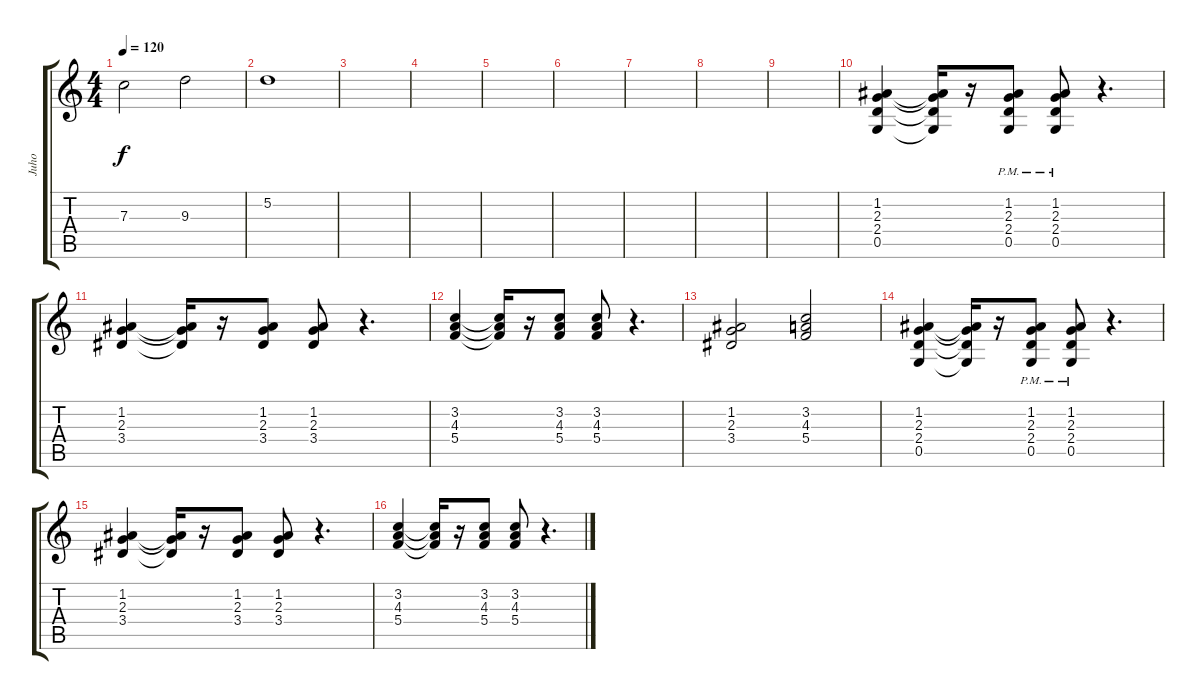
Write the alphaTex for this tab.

\track ("Juho" "Juho") {instrument electricguitarclean}
\staff {score tabs}
\tuning (D4 A3 F3 C3 G2 D2) {hide}
\ts (4 4)
\tempo 120
\clef g2
\ks c
7.3.2{dy f} 9.3.2 |
5.2.1 |
|
|
|
|
|
|
|
(1.2 2.3 2.4 0.5).4{volume 8 instrument distortionguitar} (1.2{t} 2.3{t} 2.4{t} 0.5{t}).16 r.16 (1.2 2.3 2.4 0.5{pm}).8 (1.2 2.3 2.4 0.5{pm}).8 r.4{d} |
(1.2 2.3 3.4).4 (1.2{t} 2.3{t} 3.4{t}).16 r.16 (1.2 2.3 3.4).8 (1.2 2.3 3.4).8 r.4{d} |
(3.2 4.3 5.4).4 (3.2{t} 4.3{t} 5.4{t}).16 r.16 (3.2 4.3 5.4).8 (3.2 4.3 5.4).8 r.4{d} |
(1.2 2.3 3.4).2 (3.2 4.3 5.4).2 |
(1.2 2.3 2.4 0.5).4 (1.2{t} 2.3{t} 2.4{t} 0.5{t}).16 r.16 (1.2 2.3 2.4 0.5{pm}).8 (1.2 2.3 2.4 0.5{pm}).8 r.4{d} |
(1.2 2.3 3.4).4 (1.2{t} 2.3{t} 3.4{t}).16 r.16 (1.2 2.3 3.4).8 (1.2 2.3 3.4).8 r.4{d} |
(3.2 4.3 5.4).4 (3.2{t} 4.3{t} 5.4{t}).16 r.16 (3.2 4.3 5.4).8 (3.2 4.3 5.4).8 r.4{d}
